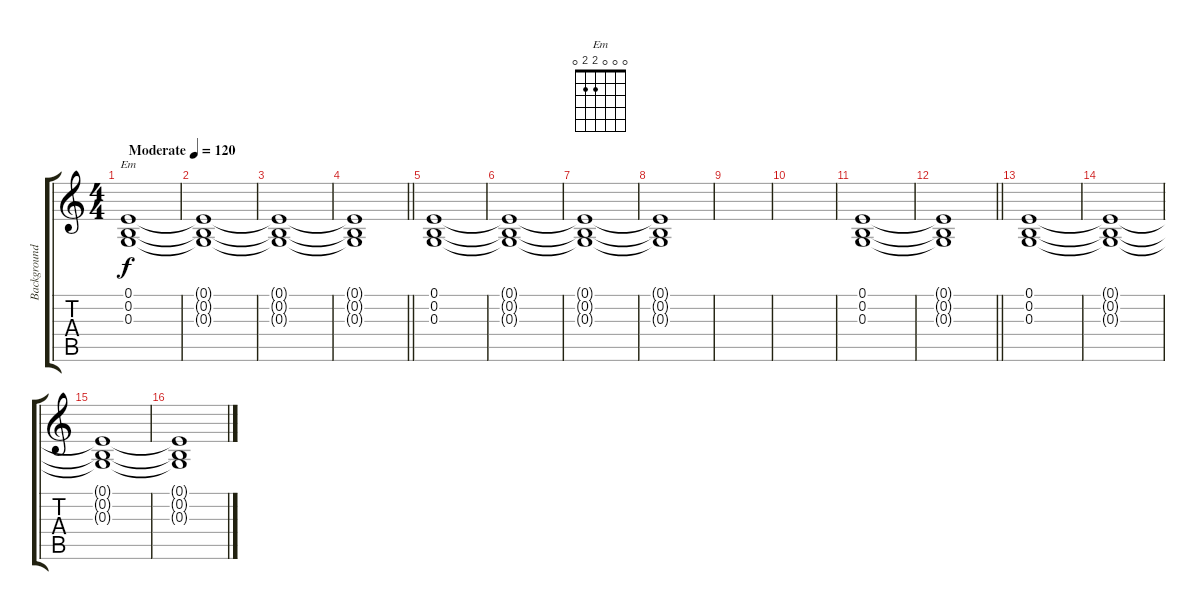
\track ("Background" "Background") {instrument pad2warm}
\staff {score tabs}
\tuning (E4 B3 G3 D3 A2 E2) {hide}
\chord ("Em" 0 0 0 2 2 0)
\ts (4 4)
\section ("" "")
\tempo (120 "Moderate")
\clef g2
\ks c
(0.1 0.2 0.3).1{ch "Em" dy f instrument pad2warm} |
(0.1{t} 0.2{t} 0.3{t}).1 |
(0.1{t} 0.2{t} 0.3{t}).1 |
\barLineRight lightlight
(0.1{t} 0.2{t} 0.3{t}).1 |
\section ("" "")
(0.1 0.2 0.3).1 |
(0.1{t} 0.2{t} 0.3{t}).1 |
(0.1{t} 0.2{t} 0.3{t}).1 |
(0.1{t} 0.2{t} 0.3{t}).1 |
|
|
(0.1 0.2 0.3).1 |
\barLineRight lightlight
(0.1{t} 0.2{t} 0.3{t}).1 |
\section ("" "")
(0.1 0.2 0.3).1 |
(0.1{t} 0.2{t} 0.3{t}).1 |
(0.1{t} 0.2{t} 0.3{t}).1 |
(0.1{t} 0.2{t} 0.3{t}).1
